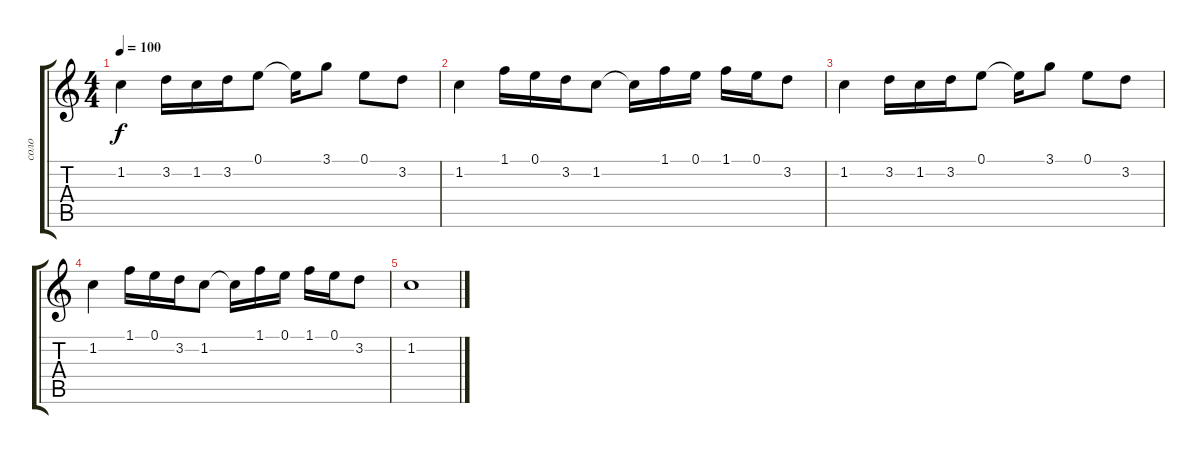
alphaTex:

\track ("соло" "соло") {instrument distortionguitar}
\staff {score tabs}
\tuning (E4 B3 G3 D3 A2 E2) {hide}
\ts (4 4)
\tempo 100
\clef g2
\ks c
1.2.4{dy f} 3.2.16 1.2.16 3.2.16 0.1.8 0.1{t}.16 3.1.8 0.1.8 3.2.8 |
1.2.4 1.1.16 0.1.16 3.2.16 1.2.8 1.2{t}.16 1.1.16 0.1.16 1.1.16 0.1.16 3.2.8 |
1.2.4 3.2.16 1.2.16 3.2.16 0.1.8 0.1{t}.16 3.1.8 0.1.8 3.2.8 |
1.2.4 1.1.16 0.1.16 3.2.16 1.2.8 1.2{t}.16 1.1.16 0.1.16 1.1.16 0.1.16 3.2.8 |
1.2.1
